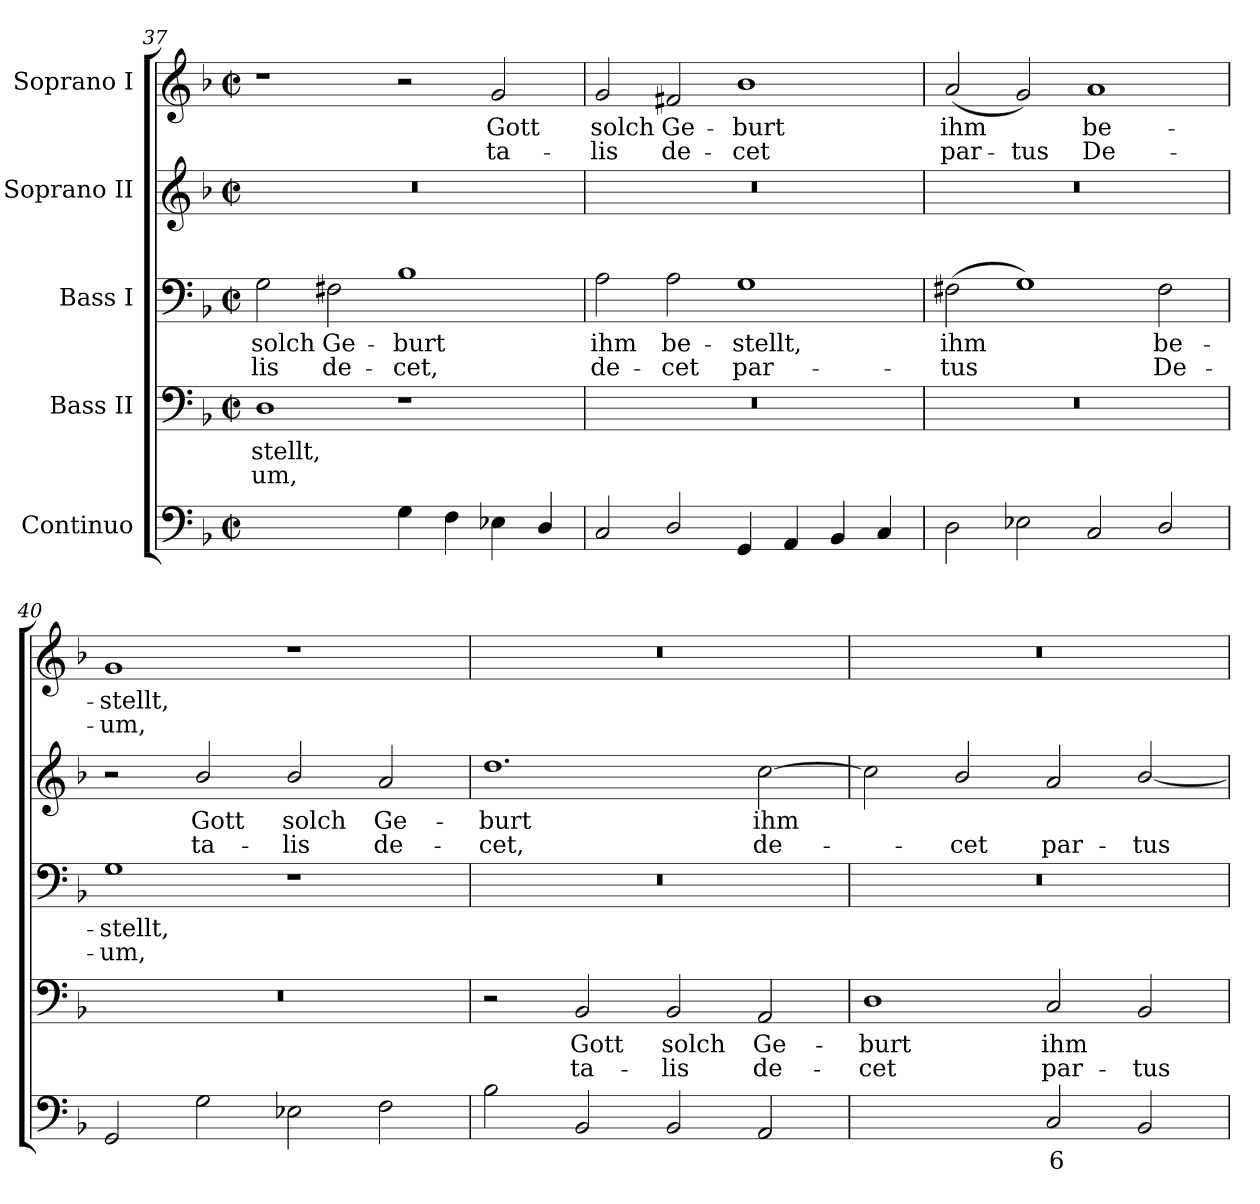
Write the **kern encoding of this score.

**kern	**text	**kern	**text	**text	**kern	**text	**text	**kern	**text	**text	**kern	**text	**text
*part5	*part5	*part4	*part4	*part4	*part3	*part3	*part3	*part2	*part2	*part2	*part1	*part1	*part1
*staff5	*staff5	*staff4	*staff4	*staff4	*staff3	*staff3	*staff3	*staff2	*staff2	*staff2	*staff1	*staff1	*staff1
*I"Continuo	*	*I"Bass II	*	*	*I"Bass I	*	*	*I"Soprano II	*	*	*I"Soprano I	*	*
*clefF4	*	*clefF4	*	*	*clefF4	*	*	*clefG2	*	*	*clefG2	*	*
*k[b-]	*	*k[b-]	*	*	*k[b-]	*	*	*k[b-]	*	*	*k[b-]	*	*
*F:	*	*F:	*	*	*F:	*	*	*F:	*	*	*F:	*	*
*M4/2	*	*M4/2	*	*	*M4/2	*	*	*M4/2	*	*	*M4/2	*	*
*met(c|)	*	*met(c|)	*	*	*met(c|)	*	*	*met(c|)	*	*	*met(c|)	*	*
=37	=37	=37	=37	=37	=37	=37	=37	=37	=37	=37	=37	=37	=37
!	!LO:LY:b	!	!LO:LY:b	!LO:LY:b	!	!LO:LY:b	!LO:LY:b	!	!	!	!	!	!
[2Dyy	4	1D	-stellt,	um,	2G	-solch	lis	0r	.	.	1r	.	.
!	!	!	!	!	!	!LO:LY:b	!LO:LY:b	!	!	!	!	!	!
2Dyy]	.	.	.	.	2F#X	Ge-	-de-	.	.	.	.	.	.
!	!	!	!	!	!	!LO:LY:b	!LO:LY:b	!	!	!	!	!	!
4G	.	1r	.	.	1B-	-burt	cet,	.	.	.	2r	.	.
4F	.	.	.	.	.	.	.	.	.	.	.	.	.
!	!	!	!	!	!	!	!	!	!	!	!	!LO:LY:b	!LO:LY:b
4E-X	.	.	.	.	.	.	.	.	.	.	2g	Gott	ta-
4D/	.	.	.	.	.	.	.	.	.	.	.	.	.
=38	=38	=38	=38	=38	=38	=38	=38	=38	=38	=38	=38	=38	=38
!	!	!	!	!	!	!LO:LY:b	!LO:LY:b	!	!	!	!	!LO:LY:b	!LO:LY:b
2C	.	0r	.	.	2A	ihm	de-	0r	.	.	2g	-solch	lis
!	!	!	!	!	!	!LO:LY:b	!LO:LY:b	!	!	!	!	!LO:LY:b	!LO:LY:b
2D/	.	.	.	.	2A	-be-	-cet	.	.	.	2f#X	Ge-	-de-
!	!	!	!	!	!	!LO:LY:b	!LO:LY:b	!	!	!	!	!LO:LY:b	!LO:LY:b
4GG	.	.	.	.	1G	stellt,	par-	.	.	.	1b-	-burt	cet
4AA	.	.	.	.	.	.	.	.	.	.	.	.	.
4BB-	.	.	.	.	.	.	.	.	.	.	.	.	.
4C	.	.	.	.	.	.	.	.	.	.	.	.	.
!!LO:LB:g=z
=39	=39	=39	=39	=39	=39	=39	=39	=39	=39	=39	=39	=39	=39
!	!	!	!	!	!	!LO:LY:b	!LO:LY:b	!	!	!	!	!LO:LY:b	!LO:LY:b
2D	.	0r	.	.	(>2F#X	-ihm	tus	0r	.	.	(<2a	ihm	par-
!	!	!	!	!	!	!	!	!	!	!	!	!	!LO:LY:b
2E-X	.	.	.	.	1G)	.	.	.	.	.	2g)	.	-tus
!	!	!	!	!	!	!	!	!	!	!	!	!LO:LY:b	!LO:LY:b
2C	.	.	.	.	.	.	.	.	.	.	1a	be-	-De-
!	!	!	!	!	!	!LO:LY:b	!LO:LY:b	!	!	!	!	!	!
2D/	.	.	.	.	2F#	be-	-De-	.	.	.	.	.	.
=40	=40	=40	=40	=40	=40	=40	=40	=40	=40	=40	=40	=40	=40
!	!	!	!	!	!	!LO:LY:b	!LO:LY:b	!	!	!	!	!LO:LY:b	!LO:LY:b
2GG	.	0r	.	.	1G	-stellt,	um,	2r	.	.	1g	-stellt,	um,
!	!	!	!	!	!	!	!	!	!LO:LY:b	!LO:LY:b	!	!	!
2G	.	.	.	.	.	.	.	2b-/	Gott	ta-	.	.	.
!	!	!	!	!	!	!	!	!	!LO:LY:b	!LO:LY:b	!	!	!
2E-X	.	.	.	.	1r	.	.	2b-/	-solch	lis	1r	.	.
!	!	!	!	!	!	!	!	!	!LO:LY:b	!LO:LY:b	!	!	!
2F	.	.	.	.	.	.	.	2a	Ge-	-de-	.	.	.
=41	=41	=41	=41	=41	=41	=41	=41	=41	=41	=41	=41	=41	=41
!	!	!	!	!	!	!	!	!	!LO:LY:b	!LO:LY:b	!	!	!
2B-	.	2r	.	.	0r	.	.	1.dd	-burt	cet,	0r	.	.
!	!	!	!LO:LY:b	!LO:LY:b	!	!	!	!	!	!	!	!	!
2BB-	.	2BB-	Gott	ta-	.	.	.	.	.	.	.	.	.
!	!	!	!LO:LY:b	!LO:LY:b	!	!	!	!	!	!	!	!	!
2BB-	.	2BB-	-solch	lis	.	.	.	.	.	.	.	.	.
!	!	!	!LO:LY:b	!LO:LY:b	!	!	!	!	!LO:LY:b	!LO:LY:b	!	!	!
2AA	.	2AA	Ge-	-de-	.	.	.	[2cc	ihm	de-	.	.	.
=42	=42	=42	=42	=42	=42	=42	=42	=42	=42	=42	=42	=42	=42
!	!LO:LY:b	!	!LO:LY:b	!LO:LY:b	!	!	!	!	!	!	!	!	!
[2Dyy	7	1D	-burt	cet	0r	.	.	2cc]	.	.	0r	.	.
!	!LO:LY:b	!	!	!	!	!	!	!	!	!LO:LY:b	!	!	!
2Dyy]	6	.	.	.	.	.	.	2b-/	.	cet	.	.	.
!	!LO:LY:b	!	!LO:LY:b	!LO:LY:b	!	!	!	!	!	!LO:LY:b	!	!	!
2C	6	2C	ihm	par-	.	.	.	2a	.	par-	.	.	.
!	!	!	!	!LO:LY:b	!	!	!	!	!	!LO:LY:b	!	!	!
2BB-	.	2BB-	.	-tus	.	.	.	[2b-/	.	-tus	.	.	.
=	=	=	=	=	=	=	=	=	=	=	=	=	=
*-	*-	*-	*-	*-	*-	*-	*-	*-	*-	*-	*-	*-	*-
